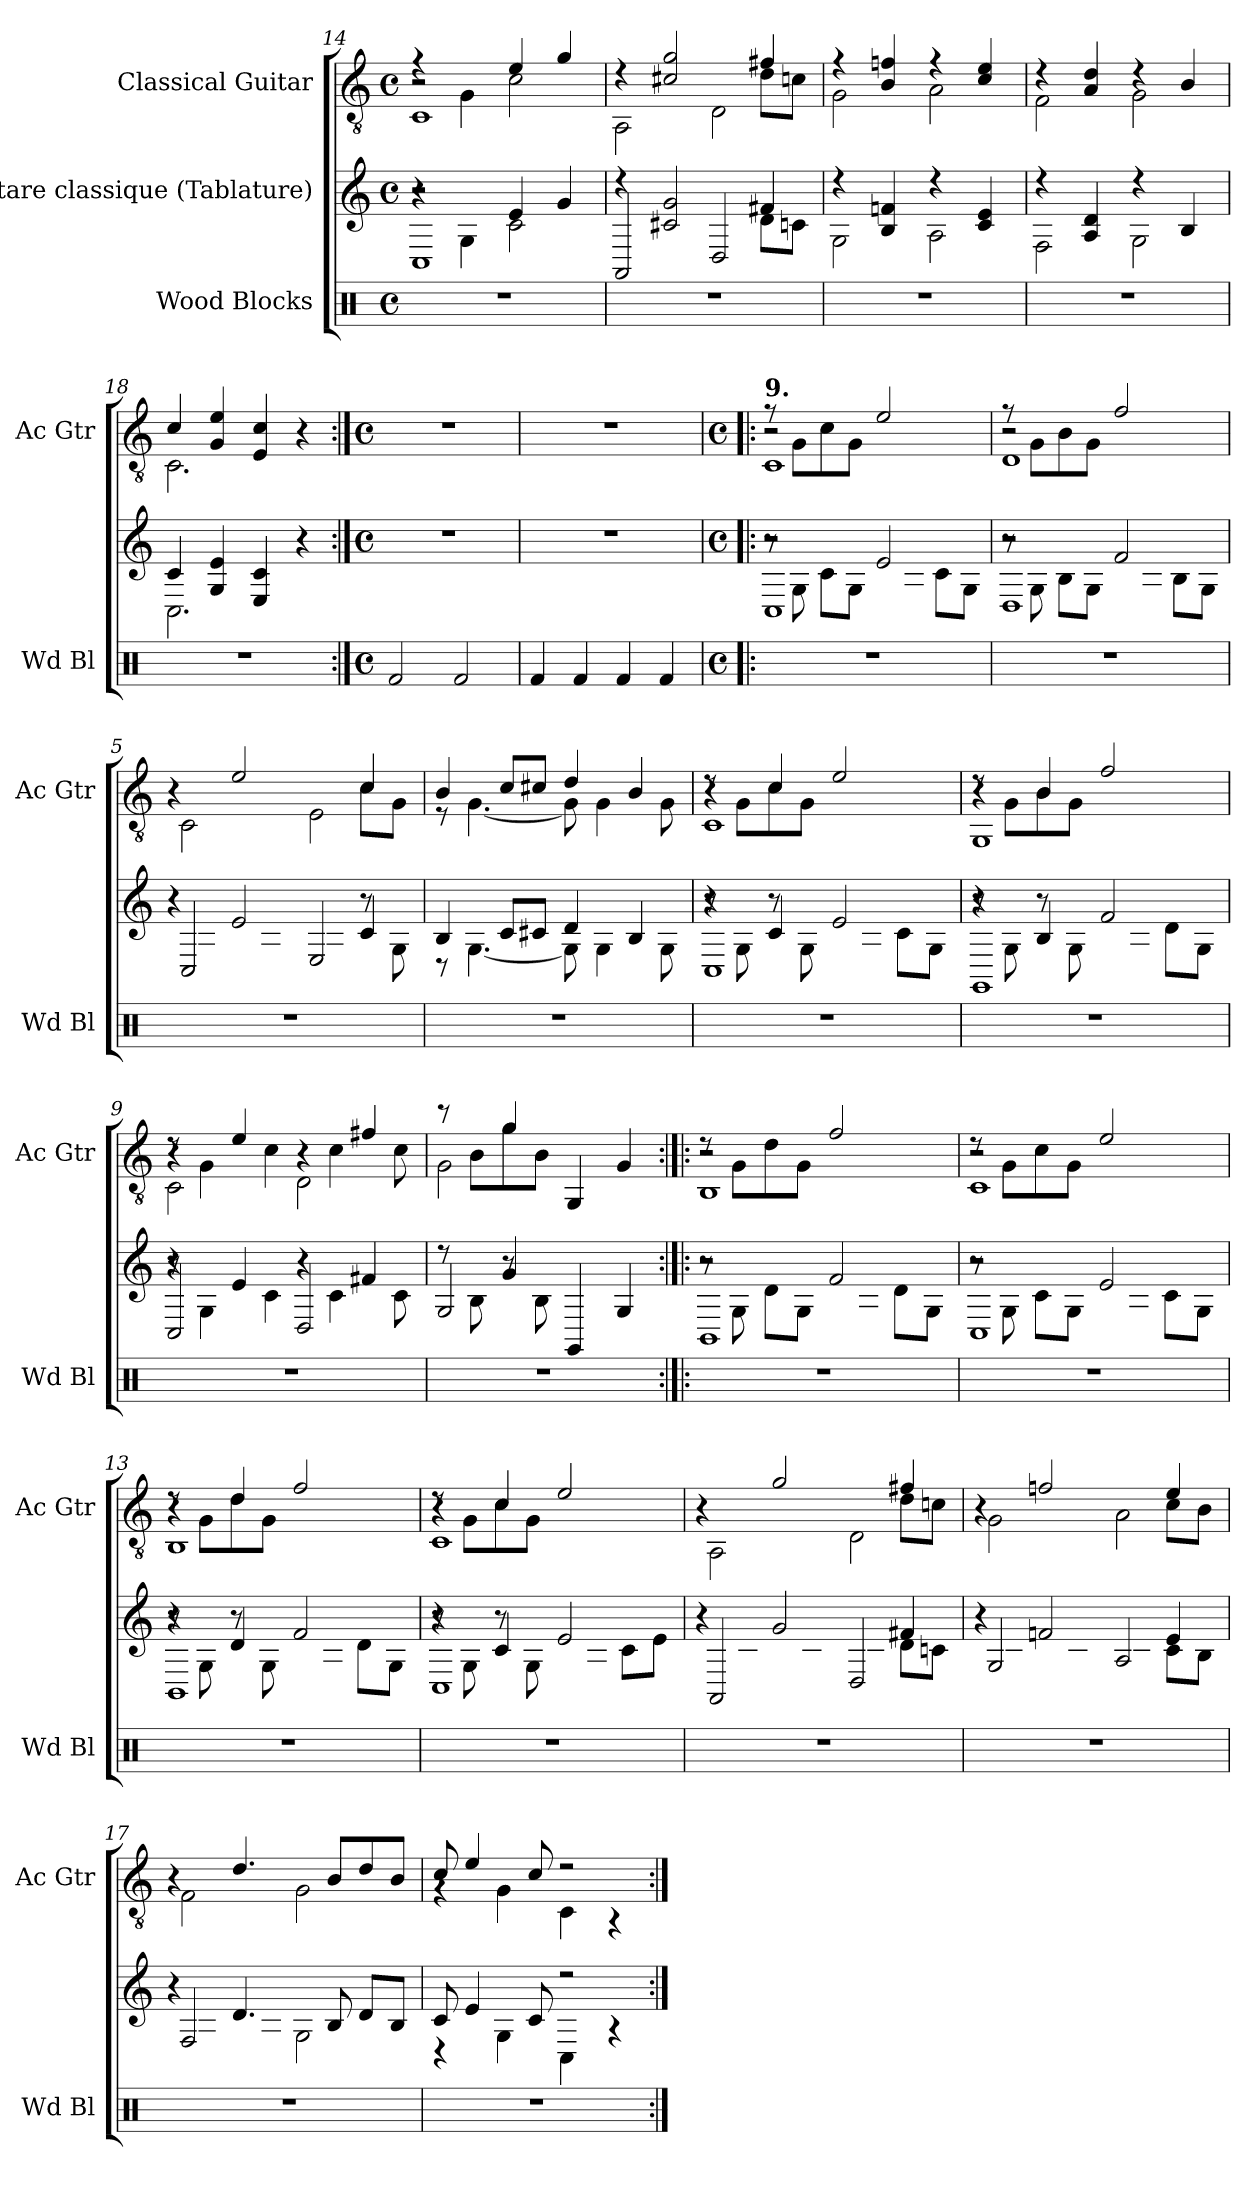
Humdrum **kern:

**kern	**kern	**kern
*part3	*part2	*part1
*staff3	*staff2	*staff1
*I"Wood Blocks	*I"Guitare classique (Tablature)	*I"Classical Guitar
*I'Wd Bl	*	*I'Ac Gtr
*clefX	*	*clefGv2
*k[]	*k[]	*k[]
*M4/4	*M4/4	*M4/4
*met(c)	*met(c)	*met(c)
=14	=14	=14
*	*^	*^
*	*	*^	*	*^
1r	2r	4r	1C	2r	4rf	1C
.	.	4G	.	.	4G\	.
.	4e	2c	.	4e/	2c\	.
.	4g	.	.	4g/	.	.
!!LO:LB:g=z	!!	!!
=15	=15	=15	=15	=15	=15	=15
1r	4r	2.ryy	2AA	4r	2.ryy	2AA\
.	2c#X 2g	.	.	2c#X/ 2g/	.	.
.	.	.	2D	.	.	2D\
.	4f#X	8dL	.	4f#X/	8d\L	.
.	.	8cn>J	.	.	8cn>\J	.
*	*	*v	*v	*	*	*
*	*	*	*	*v	*v
=16	=16	=16	=16	=16
1r	4r	2G	4rf	2G\
.	4B 4fn	.	4B/ 4fn/	.
.	4r	2A<	4rf	2A<\
.	4c 4e	.	4c/ 4e/	.
=17	=17	=17	=17	=17
1r	4r	2F<	4rd	2F<\
.	4A 4d	.	4A/ 4d/	.
.	4r	2G	4rd	2G\
.	4B	.	4B/	.
=18	=18	=18	=18	=18
1r	4c	2.C	4c/	2.C\
.	4G 4e	.	4G/ 4e/	.
.	4E 4c	.	4E/ 4c/	.
.	4r	4ryy	4r	4ryy
*	*v	*v	*	*
*	*	*v	*v
!!LO:LB:g=z
=1:|!	=1:|!	=1:|!
*stria1	*stria6	*
*M4/4	*M4/4	*M4/4
*met(c)	*met(c)	*met(c)
*	*	*MM132
2Rf/	1r	1r
2Rf/	.	.
=2	=2	=2
4Rf/	1r	1r
4Rf/	.	.
4Rf/	.	.
4Rf/	.	.
=3!|:	=3!|:	=3!|:
*M4/4	*M4/4	*M4/4
*met(c)	*met(c)	*met(c)
*	*	*MM132
*	*^	*^
*	*	*^	*	*^
!	!	!	!	!LO:TX:a:B:t=9.	!	!
1r	2r	8r	1C	2r	8rf	1C
.	.	8G	.	.	8G\L	.
.	.	8cL	.	.	8c\	.
.	.	8GJ	.	.	8G\J	.
.	2e	8eLyy	.	2e/	8e\Lyy	.
.	.	8GJ	.	.	8G\	.
.	.	8cL	.	.	8c\	.
.	.	8GJ	.	.	8G\J	.
=4	=4	=4	=4	=4	=4	=4
1r	2r	8r	1D	2r	8rf	1D
.	.	8G	.	.	8G\L	.
.	.	8BL	.	.	8B\	.
.	.	8GJ	.	.	8G\J	.
.	2f	8fLyy	.	2f/	8f\Lyy	.
.	.	8GJ	.	.	8G\	.
.	.	8BL	.	.	8B\	.
.	.	8GJ	.	.	8G\J	.
=5	=5	=5	=5	=5	=5	=5
1r	4r	8CLyy	2C	4r	8C/Lyy	2C\
.	.	8GJ	.	.	8G/J	.
.	2e	8eLyy	.	2e/	8e\Lyy	.
.	.	8GJ	.	.	8G\J	.
.	.	8ELyy	2E	.	8E/Lyy	2E\
.	.	8GJ	.	.	8G/J	.
.	4c	8r	.	4c/	8c\L	.
.	.	8G	.	.	8G\J	.
*	*	*v	*v	*	*	*
*	*	*	*	*v	*v
!!LO:LB:g=z
=6	=6	=6	=6	=6
1r	4B	8r	4B/	8r
.	.	[4.G	.	[4.G\
.	8cL	.	8c/L	.
.	8c#XJ	.	8c#X/J	.
.	4d	8G]	4d/	8G\]
.	.	4G	.	4G\
.	4B	.	4B/	.
.	.	8G	.	8G\
=7	=7	=7	=7	=7
*	*	*^	*	*^
1r	4r	8r	1C	4r	8rd	1C
.	.	8G	.	.	8G\L	.
.	4c	8r	.	4c/	8c\	.
.	.	8G	.	.	8G\J	.
.	2e	8eLyy	.	2e/	8e\Lyy	.
.	.	8GJ	.	.	8G\	.
.	.	8cL	.	.	8c\	.
.	.	8GJ	.	.	8G\J	.
=8	=8	=8	=8	=8	=8	=8
1r	4r	8r	1GG	4r	8rd	1GG
.	.	8G	.	.	8G\L	.
.	4B	8r	.	4B/	8B\	.
.	.	8G	.	.	8G\J	.
.	2f	8fLyy	.	2f/	8f\Lyy	.
.	.	8GJ	.	.	8G\	.
.	.	8dL	.	.	8d\	.
.	.	8GJ	.	.	8G\J	.
=9	=9	=9	=9	=9	=9	=9
1r	4r	8r	2C	4r	8rd	2C\
.	.	4G	.	.	4G\	.
.	4e	.	.	4e/	.	.
.	.	4c	.	.	4c\	.
.	4r	.	2D	4r	.	2D\
.	.	4c	.	.	4c\	.
.	4f#X	.	.	4f#X/	.	.
.	.	8c	.	.	8c\	.
!!LO:PB:g=z	!!	!!
=10	=10	=10	=10	=10	=10	=10
1r	4ryy	8r	2G	4rayy	8rcc	2G\
.	.	8B	.	.	8B\L	.
.	4g	8r	.	4g/	8g\	.
.	.	8B	.	.	8B\J	.
.	4GG	2ryy	2ryy	4GG/	2ryy	2ryy
.	4G	.	.	4G/	.	.
=11:|!|:	=11:|!|:	=11:|!|:	=11:|!|:	=11:|!|:	=11:|!|:	=11:|!|:
1r	2r	8r	1BB	2r	8rd	1BB
.	.	8G	.	.	8G\L	.
.	.	8dL	.	.	8d\	.
.	.	8GJ	.	.	8G\J	.
.	2f	8fLyy	.	2f/	8f\Lyy	.
.	.	8GJ	.	.	8G\	.
.	.	8dL	.	.	8d\	.
.	.	8GJ	.	.	8G\J	.
=12	=12	=12	=12	=12	=12	=12
1r	2r	8r	1C	2r	8rd	1C
.	.	8G	.	.	8G\L	.
.	.	8cL	.	.	8c\	.
.	.	8GJ	.	.	8G\J	.
.	2e	8eLyy	.	2e/	8e\Lyy	.
.	.	8GJ	.	.	8G\	.
.	.	8cL	.	.	8c\	.
.	.	8GJ	.	.	8G\J	.
=13	=13	=13	=13	=13	=13	=13
1r	4r	8r	1BB	4r	8rd	1BB
.	.	8G	.	.	8G\L	.
.	4d	8r	.	4d/	8d\	.
.	.	8G	.	.	8G\J	.
.	2f	8fLyy	.	2f/	8f\Lyy	.
.	.	8GJ	.	.	8G\	.
.	.	8dL	.	.	8d\	.
.	.	8GJ	.	.	8G\J	.
=14	=14	=14	=14	=14	=14	=14
1r	4r	8r	1C	4r	8rd	1C
.	.	8G	.	.	8G\L	.
.	4c	8r	.	4c/	8c\	.
.	.	8G	.	.	8G\J	.
.	2e	8eLyy	.	2e/	8e\Lyy	.
.	.	8GJ	.	.	8G\	.
.	.	8cL	.	.	8c\	.
.	.	8eJ	.	.	8e\J	.
!!LO:LB:g=z	!!	!!
=15	=15	=15	=15	=15	=15	=15
1r	4r	8AALyy	2AA	4r	8AA/Lyy	2AA\
.	.	8c#XJ	.	.	8c#X\J	.
.	2g	8gLyy	.	2g/	8g\Lyy	.
.	.	8c#J	.	.	8c#\J	.
.	.	8DLyy	2D	.	8D/Lyy	2D\
.	.	8c#J	.	.	8c#\J	.
.	4f#X	8dL	.	4f#X/	8d\L	.
.	.	8cnJ	.	.	8cn\J	.
=16	=16	=16	=16	=16	=16	=16
1r	4r	8GLyy	2G	4r	8G/Lyy	2G\
.	.	8BJ	.	.	8B/J	.
.	2fn	8fLyy	.	2fn/	8f\Lyy	.
.	.	8BJ	.	.	8B\J	.
.	.	8ALyy	2A	.	8A/Lyy	2A\
.	.	8BJ	.	.	8B/J	.
.	4e	8cL	.	4e/	8c\L	.
.	.	8BJ	.	.	8B\J	.
=17	=17	=17	=17	=17	=17	=17
1r	4r	8F<Lyy	2F	4r	8F</Lyy	2F\
.	.	8A<J	.	.	8A</J	.
.	4.d	8dLyy	.	4.d/	8d\Lyy	.
.	.	8AJ	.	.	8A\J	.
.	.	2G>	2ryy	.	2G>\	2ryy
.	8B	.	.	8B/L	.	.
.	8dL	.	.	8d/	.	.
.	8BJ	.	.	8B/J	.	.
*	*	*v	*v	*	*	*
*	*	*	*	*v	*v
=18	=18	=18	=18	=18
1r	8c	4r	8c/	4rG
.	4e	.	4e/	.
.	.	4G	.	4G\
.	8c	.	8c/	.
.	2r	4C	2r	4C\
.	.	4r	.	4r
*	*v	*v	*	*
*	*	*v	*v
=:|!	=:|!	=:|!
*-	*-	*-
